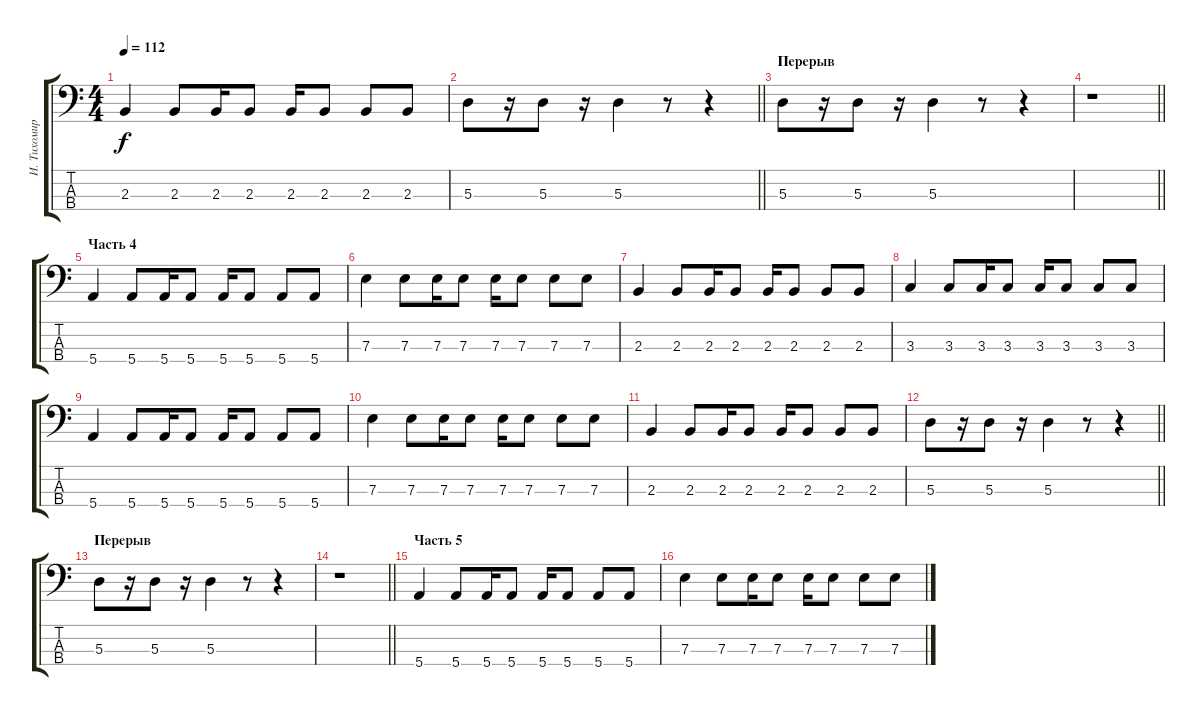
\track ("И. Тихомиров" "И. Тихомир") {instrument electricbassfinger}
\staff {score tabs}
\tuning (G2 D2 A1 E1) {hide}
\ts (4 4)
\tempo 112
\clef f4
\ks c
2.3.4{dy f} 2.3.8 2.3.16 2.3.8 2.3.16 2.3.8 2.3.8 2.3.8 |
\barLineRight lightlight
5.3.8 r.16 5.3.8 r.16 5.3.4 r.8 r.4 |
\section ("" "Перерыв")
5.3.8 r.16 5.3.8 r.16 5.3.4 r.8 r.4 |
\barLineRight lightlight
r.1 |
\section ("" "Часть 4")
5.4.4 5.4.8 5.4.16 5.4.8 5.4.16 5.4.8 5.4.8 5.4.8 |
7.3.4 7.3.8 7.3.16 7.3.8 7.3.16 7.3.8 7.3.8 7.3.8 |
2.3.4 2.3.8 2.3.16 2.3.8 2.3.16 2.3.8 2.3.8 2.3.8 |
3.3.4 3.3.8 3.3.16 3.3.8 3.3.16 3.3.8 3.3.8 3.3.8 |
5.4.4 5.4.8 5.4.16 5.4.8 5.4.16 5.4.8 5.4.8 5.4.8 |
7.3.4 7.3.8 7.3.16 7.3.8 7.3.16 7.3.8 7.3.8 7.3.8 |
2.3.4 2.3.8 2.3.16 2.3.8 2.3.16 2.3.8 2.3.8 2.3.8 |
\barLineRight lightlight
5.3.8 r.16 5.3.8 r.16 5.3.4 r.8 r.4 |
\section ("" "Перерыв")
5.3.8 r.16 5.3.8 r.16 5.3.4 r.8 r.4 |
\barLineRight lightlight
r.1 |
\section ("" "Часть 5")
5.4.4 5.4.8 5.4.16 5.4.8 5.4.16 5.4.8 5.4.8 5.4.8 |
7.3.4 7.3.8 7.3.16 7.3.8 7.3.16 7.3.8 7.3.8 7.3.8
